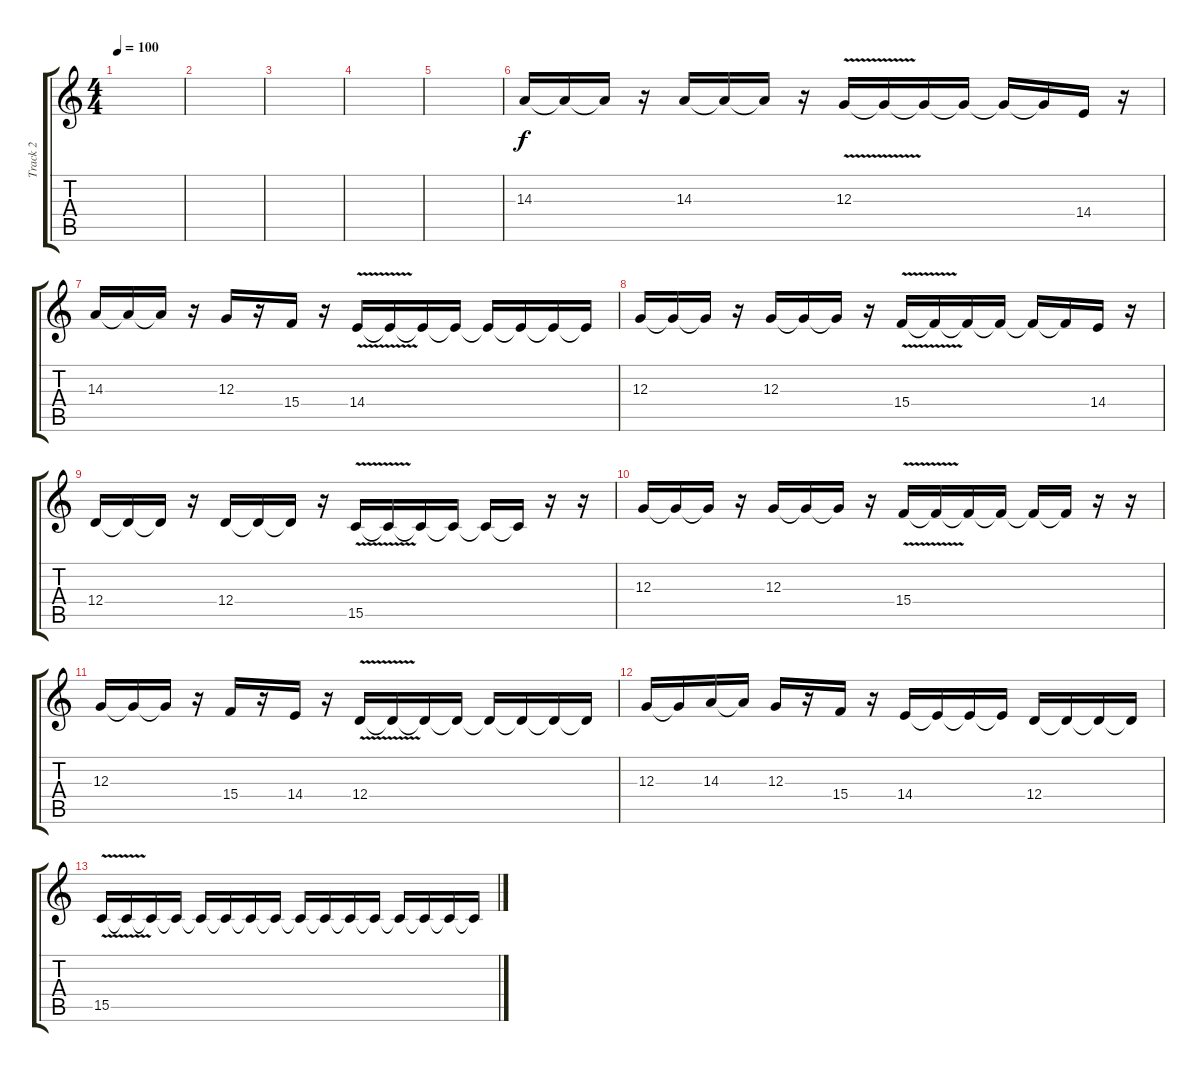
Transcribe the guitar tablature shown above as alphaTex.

\track ("Track 2" "Track 2") {instrument flute}
\staff {score tabs}
\tuning (E4 B3 G3 D3 A2 E2) {hide}
\ts (4 4)
\tempo 100
\clef g2
\ks c
|
|
|
|
|
14.3.16 14.3{t}.16 14.3{t}.16 r.16 14.3.16 14.3{t}.16 14.3{t}.16 r.16 12.3{v}.16 12.3{t}.16 12.3{t}.16 12.3{t}.16 12.3{t}.16 12.3{t}.16 14.4.16 r.16 |
14.3.16 14.3{t}.16 14.3{t}.16 r.16 12.3.16 r.16 15.4.16 r.16 14.4{v}.16 14.4{t}.16 14.4{t}.16 14.4{t}.16 14.4{t}.16 14.4{t}.16 14.4{t}.16 14.4{t}.16 |
12.3.16 12.3{t}.16 12.3{t}.16 r.16 12.3.16 12.3{t}.16 12.3{t}.16 r.16 15.4{v}.16 15.4{t}.16 15.4{t}.16 15.4{t}.16 15.4{t}.16 15.4{t}.16 14.4.16 r.16 |
12.4.16 12.4{t}.16 12.4{t}.16 r.16 12.4.16 12.4{t}.16 12.4{t}.16 r.16 15.5{v}.16 15.5{t}.16 15.5{t}.16 15.5{t}.16 15.5{t}.16 15.5{t}.16 r.16 r.16 |
12.3.16 12.3{t}.16 12.3{t}.16 r.16 12.3.16 12.3{t}.16 12.3{t}.16 r.16 15.4{v}.16 15.4{t}.16 15.4{t}.16 15.4{t}.16 15.4{t}.16 15.4{t}.16 r.16 r.16 |
12.3.16 12.3{t}.16 12.3{t}.16 r.16 15.4.16 r.16 14.4.16 r.16 12.4{v}.16 12.4{t}.16 12.4{t}.16 12.4{t}.16 12.4{t}.16 12.4{t}.16 12.4{t}.16 12.4{t}.16 |
12.3.16 12.3{t}.16 14.3.16 14.3{t}.16 12.3.16 r.16 15.4.16 r.16 14.4.16 14.4{t}.16 14.4{t}.16 14.4{t}.16 12.4.16 12.4{t}.16 12.4{t}.16 12.4{t}.16 |
15.5{v}.16 15.5{t}.16 15.5{t}.16 15.5{t}.16 15.5{t}.16 15.5{t}.16 15.5{t}.16 15.5{t}.16 15.5{t}.16 15.5{t}.16 15.5{t}.16 15.5{t}.16 15.5{t}.16 15.5{t}.16 15.5{t}.16 15.5{t}.16
